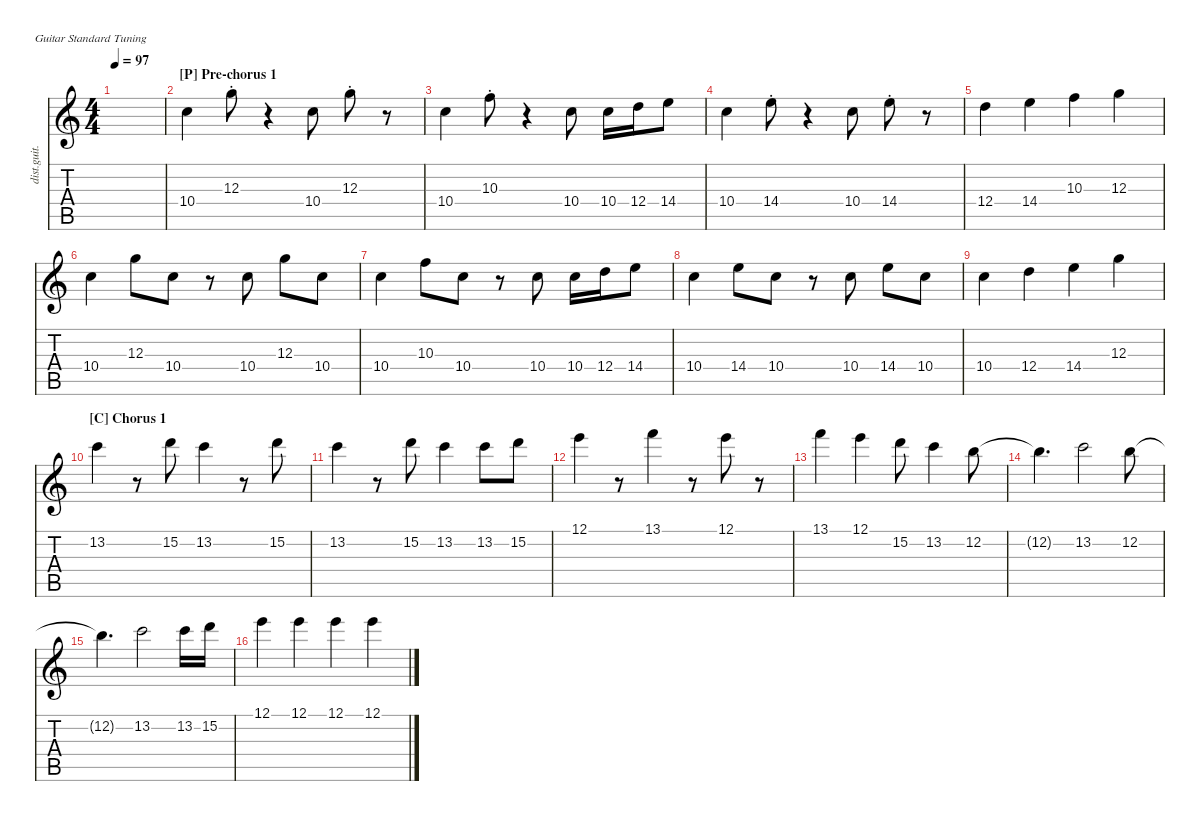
\defaultSystemsLayout 4
\hideDynamics
\bracketExtendMode nobrackets
\track ("Distortion Guitar" "dist.guit.") {instrument distortionguitar}
\staff {score tabs}
\tuning (E4 B3 G3 D3 A2 E2)
\ts (4 4)
\tempo 97
\clef g2
\ks c
|
\section ("P" "Pre-chorus 1")
10.4.4{beam Down} 12.3{st}.8{beam Down} r.4{beam Down} 10.4.8{beam Down} 12.3{st}.8{beam Down} r.8{beam Down} |
10.4.4{beam Down} 10.3{st}.8{beam Down} r.4{beam Down} 10.4.8{beam Down} 10.4.16{beam Down} 12.4.16{beam Down} 14.4.8{beam Down} |
10.4.4{beam Down} 14.4{st}.8{beam Down} r.4{beam Down} 10.4.8{beam Down} 14.4{st}.8{beam Down} r.8{beam Down} |
12.4.4{beam Down} 14.4.4{beam Down} 10.3.4{beam Down} 12.3.4{beam Down} |
10.4.4{beam Down} 12.3.8{beam Down} 10.4.8{beam Down} r.8{beam Down} 10.4.8{beam Down} 12.3.8{beam Down} 10.4.8{beam Down} |
10.4.4{beam Down} 10.3.8{beam Down} 10.4.8{beam Down} r.8{beam Down} 10.4.8{beam Down} 10.4.16{beam Down} 12.4.16{beam Down} 14.4.8{beam Down} |
10.4.4{beam Down} 14.4.8{beam Down} 10.4.8{beam Down} r.8{beam Down} 10.4.8{beam Down} 14.4.8{beam Down} 10.4.8{beam Down} |
10.4.4{beam Down} 12.4.4{beam Down} 14.4.4{beam Down} 12.3.4{beam Down} |
\section ("C" "Chorus 1")
13.2.4{beam Down} r.8{beam Down} 15.2.8{beam Down} 13.2.4{beam Down} r.8{beam Down} 15.2.8{beam Down} |
13.2.4{beam Down} r.8{beam Down} 15.2.8{beam Down} 13.2.4{beam Down} 13.2.8{beam Down} 15.2.8{beam Down} |
12.1.4{beam Down} r.8{beam Down} 13.1.4{beam Down} r.8{beam Down} 12.1.8{beam Down} r.8{beam Down} |
13.1.4{beam Down} 12.1.4{beam Down} 15.2.8{beam Down} 13.2.4{beam Down} 12.2.8{beam Down} |
12.2{t}.4{d beam Down} 13.2.2{beam Down} 12.2.8{beam Down} |
12.2{t}.4{d beam Down} 13.2.2{beam Down} 13.2.16{beam Down} 15.2.16{beam Down} |
12.1.4{beam Down} 12.1.4{beam Down} 12.1.4{beam Down} 12.1.4{beam Down}
